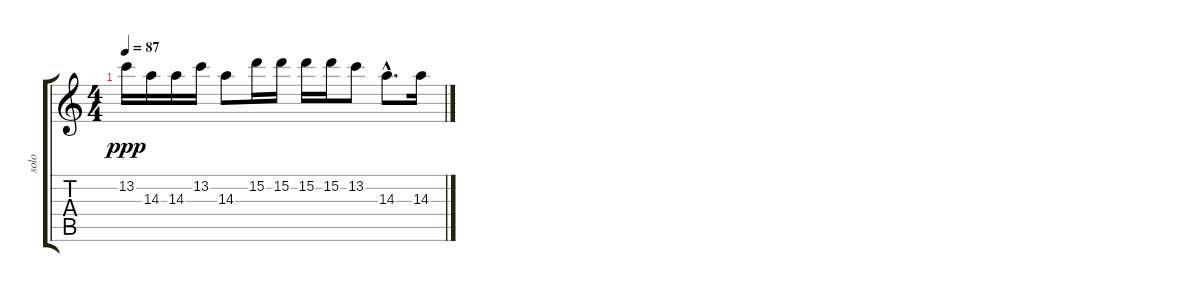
\track ("solo" "solo") {instrument distortionguitar}
\staff {score tabs}
\tuning (E4 B3 G3 D3 A2 E2) {hide}
\ts (4 4)
\tempo 87
\clef g2
\ks c
13.2{t}.16{dy ppp} 14.3.16 14.3.16 13.2.16 14.3.8 15.2.16 15.2.16 15.2.16 15.2.16 13.2.8 14.3{hac}.8{d} 14.3.16
